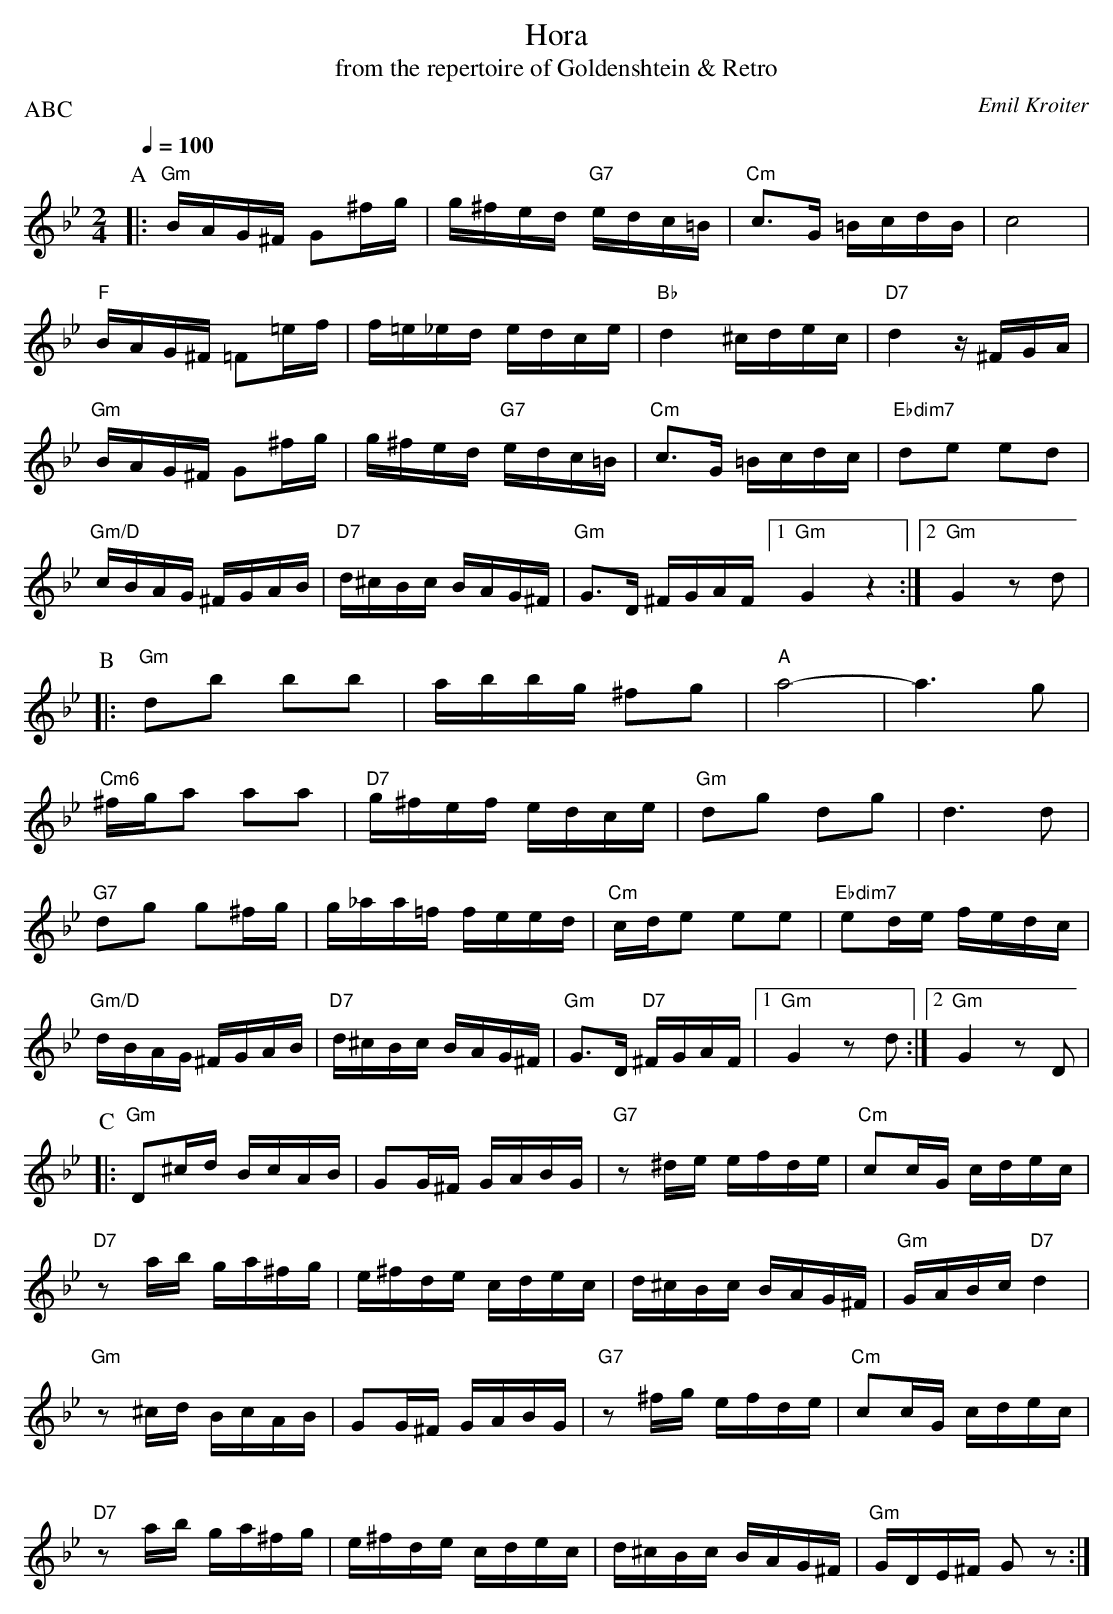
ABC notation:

X:1
T:Hora
T:from the repertoire of Goldenshtein & Retro
C:Emil Kroiter
Q:1/4=100
P:ABC
M:2/4
L:1/16
K:Gm
P:A
|: "Gm"BAG^F G2^fg | g^fed "G7"edc=B | "Cm"c3G =BcdB | c8 |
"F"BAG^F =F2=ef | f=e_ed edce | "Bb"d4 ^cdec | "D7"d4 z^FGA |
"Gm"BAG^F G2^fg | g^fed "G7"edc=B | "Cm"c3G =Bcdc | "Ebdim7"d2e2 e2d2 |
"Gm/D"cBAG ^FGAB | "D7"d^cBc BAG^F | "Gm"G3D ^FGAF [1 "Gm"G4 z4 :|2 "Gm"G4 z2d2 |
P:B
|: "Gm"d2b2 b2b2 | abbg ^f2g2 | "A"a8- | a6 g2 |
"Cm6"^fga2 a2a2 | "D7"g^fef edce | "Gm"d2g2 d2g2 | d6 d2 |
"G7"d2g2 g2^fg | g_aa=f feed | "Cm"cde2 e2e2 | "Ebdim7"e2de fedc |
"Gm/D"dBAG ^FGAB | "D7"d^cBc BAG^F | "Gm"G3D "D7"^FGAF |1 "Gm"G4 z2d2 :|2 "Gm"G4 z2D2 |
P:C
|: "Gm"D2^cd BcAB | G2G^F GABG | "G7"z2 ^de efde | "Cm"c2cG cdec |
"D7"z2ab ga^fg | e^fde cdec | d^cBc BAG^F | "Gm"GAB$c "D7"d4 |
"Gm"z2^cd BcAB | G2G^F GABG | "G7"z2^fg efde | "Cm"c2cG cdec |
"D7"z2ab ga^fg | e^fde cdec | d^cBc BAG^F | "Gm"GDE^F G2z2 :|
